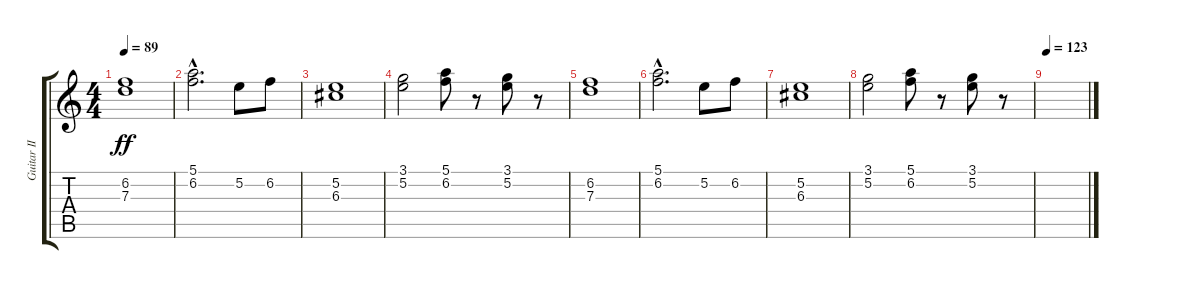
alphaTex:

\track ("Guitar II" "Guitar II") {instrument acousticguitarnylon}
\staff {score tabs}
\tuning (E4 B3 G3 D3 A2 E2) {hide}
\ts (4 4)
\tempo 89
\clef g2
\ks c
(6.2 7.3).1{dy ff} |
(5.1{hac} 6.2{hac}).2{d} 5.2.8 6.2.8 |
(5.2 6.3).1 |
(3.1 5.2).2 (5.1 6.2).8 r.8 (3.1 5.2).8 r.8 |
(6.2 7.3).1 |
(5.1{hac} 6.2{hac}).2{d} 5.2.8 6.2.8 |
(5.2 6.3).1 |
(3.1 5.2).2 (5.1 6.2).8 r.8 (3.1 5.2).8 r.8 |
\tempo 123
